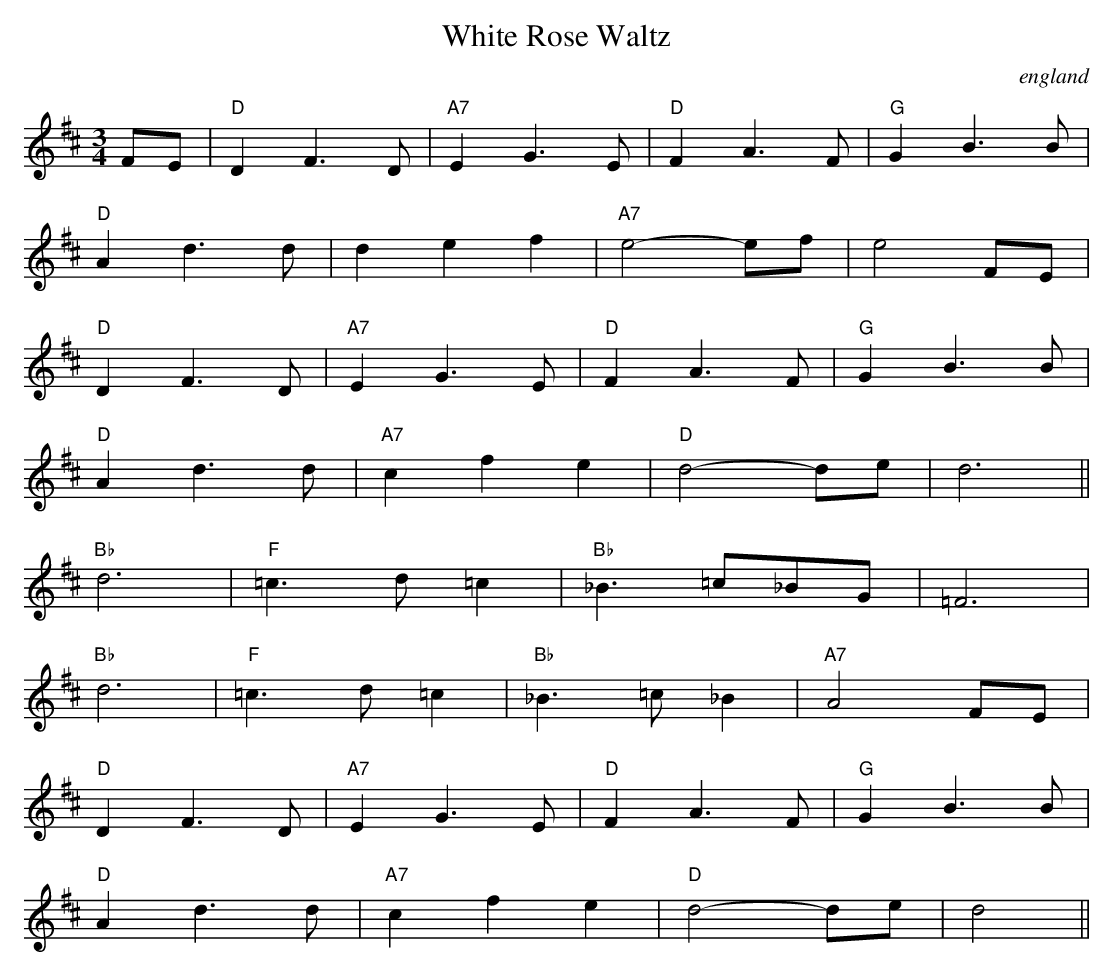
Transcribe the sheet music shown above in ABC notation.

X:1
T:White Rose Waltz
O:england
M:3/4
K:D
FE|"D"D2F3D|"A7"E2G3E|"D"F2A3F|"G"G2B3B|
"D"A2d3d|d2e2f2|"A7"e4-ef|e4FE|
"D"D2F3D|"A7"E2G3E|"D"F2A3F|"G"G2B3B|
"D"A2d3d|"A7"c2f2e2|"D"d4-de|d6||
"Bb"d6|"F"=c3d=c2|"Bb"_B3=c_BG|=F6|
"Bb"d6|"F"=c3d=c2|"Bb"_B3=c_B2|"A7"A4FE|
"D"D2F3D|"A7"E2G3E|"D"F2A3F|"G"G2B3B|
"D"A2d3d|"A7"c2f2e2|"D"d4-de|d4||
